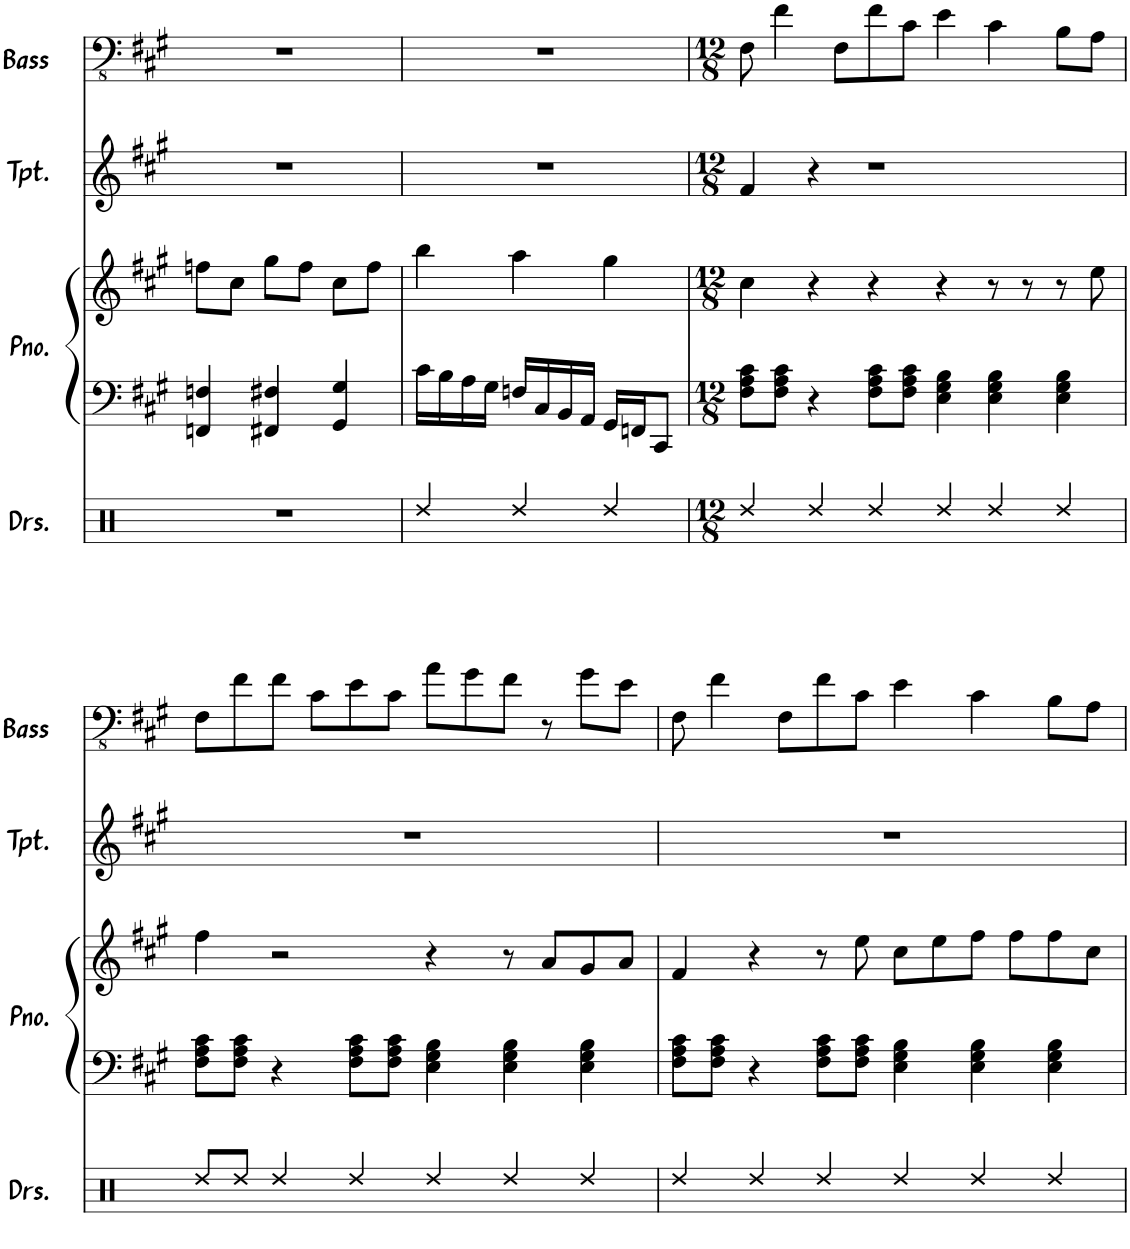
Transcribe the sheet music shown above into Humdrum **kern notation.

**kern	**kern	**kern	**kern	**kern
*part4	*part3	*part3	*part2	*part1
*staff5	*staff4	*staff3	*staff2	*staff1
*I"Drumset	*I"Piano	*	*I"Trumpet	*I"Acoustic Bass
*I'Drs.	*I'Pno.	*	*I'Tpt.	*I'Bass
!!LO:PB:g=z
*clefX	*clefF4	*clefG2	*clefG2	*clefFv4
*	*	*	*ITrd1c2	*
*k[]	*k[f#c#g#]	*k[f#c#g#]	*k[f#c#g#]	*k[f#c#g#]
*M3/4	*M3/4	*M3/4	*M3/4	*M3/4
=34	=34	=34	=34	=34
2.r	4FFn/ 4Fn/	8ffn\L	2.r	2.r
.	.	8cc#\J	.	.
.	4FF#X/ 4F#X/	8gg#\L	.	.
.	.	8ff\J	.	.
.	4GG#/ 4G#/	8cc#\L	.	.
.	.	8ff\J	.	.
=35	=35	=35	=35	=35
4Rdd/	16c#\LL	4bb\	2.r	2.r
.	16B\	.	.	.
.	16A\	.	.	.
.	16G#\JJ	.	.	.
4Rdd/	16Fn/LL	4aa\	.	.
.	16C#/	.	.	.
.	16BB/	.	.	.
.	16AA/JJ	.	.	.
4Rdd/	16GG#/LL	4gg#\	.	.
.	16FFn/J	.	.	.
.	8CC#/J	.	.	.
=36	=36	=36	=36	=36
*M12/8	*M12/8	*M12/8	*M12/8	*M12/8
4Rdd/	8F#\ 8A\ 8c#\L	4cc#\	4f#/	8FF#\
.	8F#\ 8A\ 8c#\J	.	.	4F#\
4Rdd/	4r	4r	4r	.
.	.	.	.	8FF#\L
4Rdd/	8F#\ 8A\ 8c#\L	4r	1r	8F#\
.	8F#\ 8A\ 8c#\J	.	.	8C#\J
4Rdd/	4E\ 4G#\ 4B\	4r	.	4E\
4Rdd/	4E\ 4G#\ 4B\	8r	.	4C#\
.	.	8r	.	.
4Rdd/	4E\ 4G#\ 4B\	8r	.	8BB\L
.	.	8ee\	.	8AA\J
!!LO:LB:g=z
=37	=37	=37	=37	=37
8Rdd/L	8F#\ 8A\ 8c#\L	4ff#\	1.r	8FF#\L
8Rdd/J	8F#\ 8A\ 8c#\J	.	.	8F#\
4Rdd/	4r	2r	.	8F#\J
.	.	.	.	8C#\L
4Rdd/	8F#\ 8A\ 8c#\L	.	.	8E\
.	8F#\ 8A\ 8c#\J	.	.	8C#\J
4Rdd/	4E\ 4G#\ 4B\	4r	.	8A\L
.	.	.	.	8G#\
4Rdd/	4E\ 4G#\ 4B\	8r	.	8F#\J
.	.	8a/L	.	8r
4Rdd/	4E\ 4G#\ 4B\	8g#/	.	8G#\L
.	.	8a/J	.	8E\J
=38	=38	=38	=38	=38
4Rdd/	8F#\ 8A\ 8c#\L	4f#/	1.r	8FF#\
.	8F#\ 8A\ 8c#\J	.	.	4F#\
4Rdd/	4r	4r	.	.
.	.	.	.	8FF#\L
4Rdd/	8F#\ 8A\ 8c#\L	8r	.	8F#\
.	8F#\ 8A\ 8c#\J	8ee\	.	8C#\J
4Rdd/	4E\ 4G#\ 4B\	8cc#\L	.	4E\
.	.	8ee\	.	.
4Rdd/	4E\ 4G#\ 4B\	8ff#\J	.	4C#\
.	.	8ff#\L	.	.
4Rdd/	4E\ 4G#\ 4B\	8ff#\	.	8BB\L
.	.	8cc#\J	.	8AA\J
=	=	=	=	=
*-	*-	*-	*-	*-
